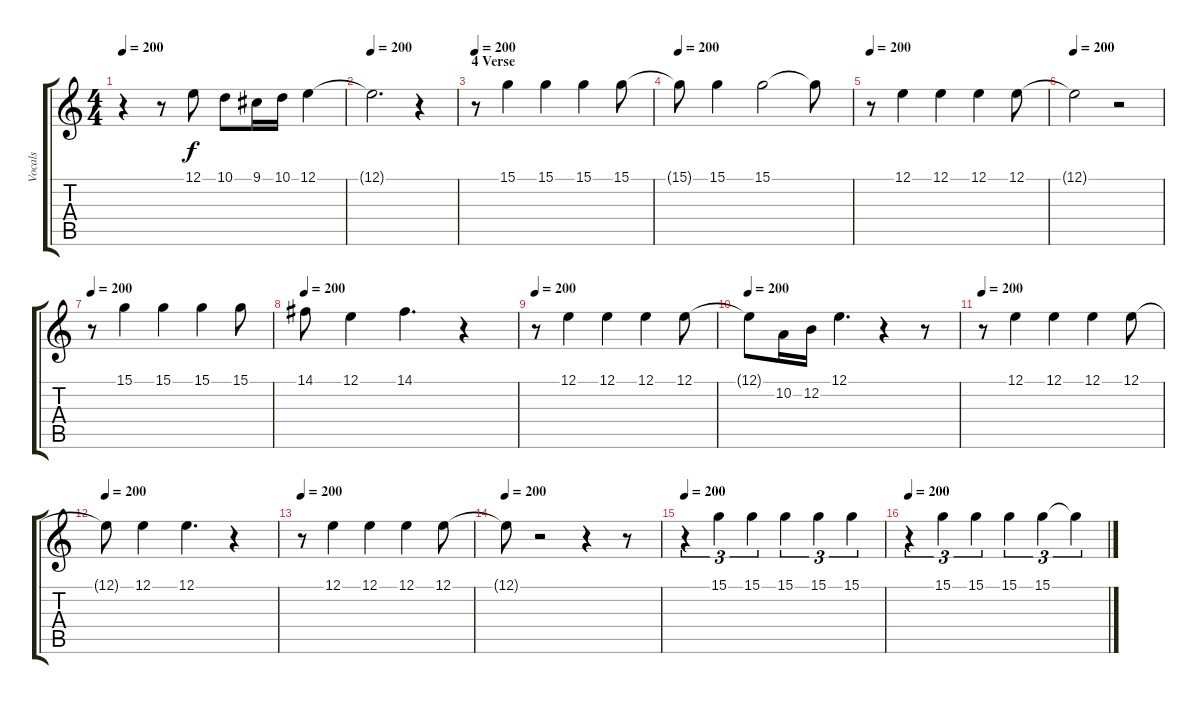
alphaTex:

\track ("Vocals" "Vocals") {instrument lead1square}
\staff {score tabs}
\tuning (E4 B3 G3 D3 A2 E2) {hide}
\ts (4 4)
\tempo 200
\clef g2
\ks c
r.4{dy f} r.8 12.1.8 10.1.8 9.1.16 10.1.16 12.1.4 |
\tempo 200
12.1{t}.2{d} r.4 |
\section ("" "4 Verse")
\tempo 200
r.8 15.1.4 15.1.4 15.1.4 15.1.8 |
\tempo 200
15.1{t}.8 15.1.4 15.1.2 15.1{t}.8 |
\tempo 200
r.8 12.1.4 12.1.4 12.1.4 12.1.8 |
\tempo 200
12.1{t}.2 r.2 |
\tempo 200
r.8 15.1.4 15.1.4 15.1.4 15.1.8 |
\tempo 200
14.1.8 12.1.4 14.1.4{d} r.4 |
\tempo 200
r.8 12.1.4 12.1.4 12.1.4 12.1.8 |
\tempo 200
12.1{t}.8 10.2.16 12.2.16 12.1.4{d} r.4 r.8 |
\tempo 200
r.8 12.1.4 12.1.4 12.1.4 12.1.8 |
\tempo 200
12.1{t}.8 12.1.4 12.1.4{d} r.4 |
\tempo 200
r.8 12.1.4 12.1.4 12.1.4 12.1.8 |
\tempo 200
12.1{t}.8 r.2 r.4 r.8 |
\tempo 200
r.4{tu (3 2)} 15.1.4{tu (3 2)} 15.1.4{tu (3 2)} 15.1.4{tu (3 2)} 15.1.4{tu (3 2)} 15.1.4{tu (3 2)} |
\tempo 200
r.4{tu (3 2)} 15.1.4{tu (3 2)} 15.1.4{tu (3 2)} 15.1.4{tu (3 2)} 15.1.4{tu (3 2)} 15.1{t}.4{tu (3 2)}
